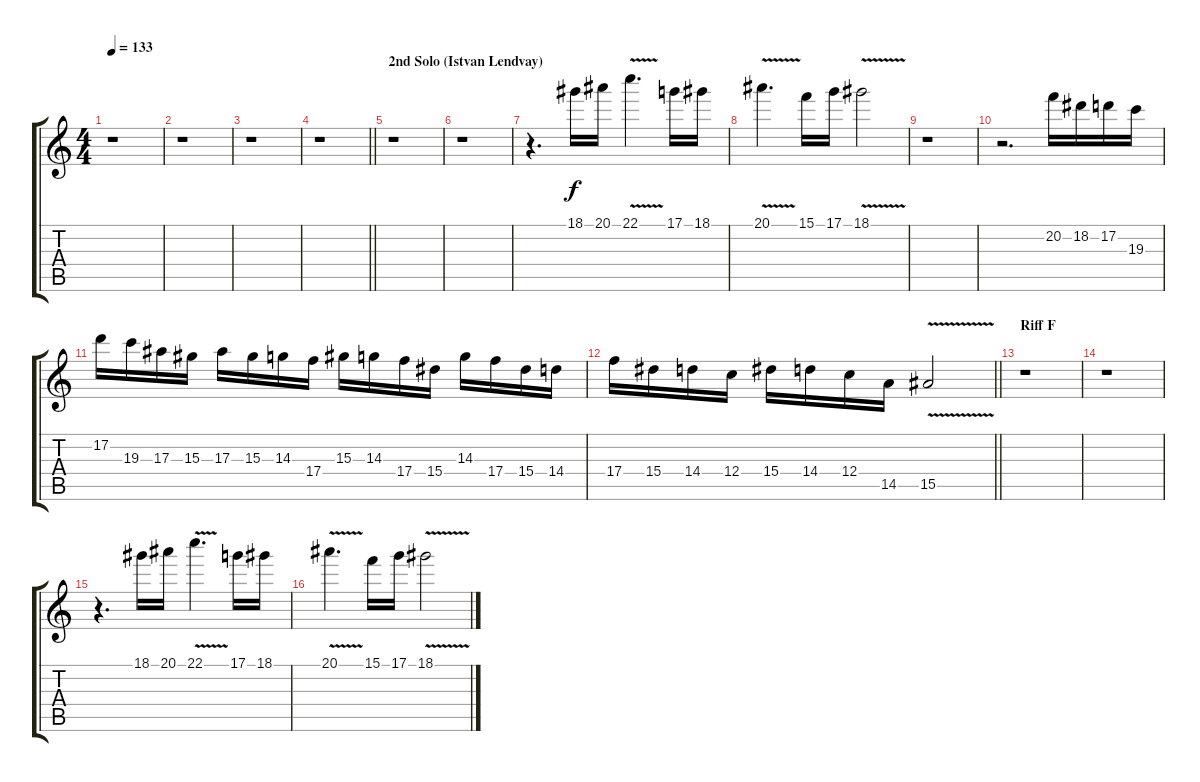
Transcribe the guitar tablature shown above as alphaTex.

\track "" {instrument distortionguitar}
\staff {score tabs}
\tuning (D4 A3 F3 C3 G2 C2) {hide}
\ts (4 4)
\tempo 133
\clef g2
\ks c
r.1{dy f} |
r.1 |
r.1 |
\barLineRight lightlight
r.1 |
\section ("" "2nd Solo (Istvan Lendvay)")
r.1 |
r.1 |
r.4{d} 18.1.16 20.1.16 22.1{v}.4{d} 17.1.16 18.1.16 |
20.1{v}.4{d} 15.1.16 17.1.16 18.1{v}.2 |
r.1 |
r.2{d} 20.2.16 18.2.16 17.2.16 19.3.16 |
17.2.16 19.3.16 17.3.16 15.3.16 17.3.16 15.3.16 14.3.16 17.4.16 15.3.16 14.3.16 17.4.16 15.4.16 14.3.16 17.4.16 15.4.16 14.4.16 |
\barLineRight lightlight
17.4.16 15.4.16 14.4.16 12.4.16 15.4.16 14.4.16 12.4.16 14.5.16 15.5{v}.2 |
\section ("" "Riff F")
r.1 |
r.1 |
r.4{d} 18.1.16 20.1.16 22.1{v}.4{d} 17.1.16 18.1.16 |
20.1{v}.4{d} 15.1.16 17.1.16 18.1{v}.2
